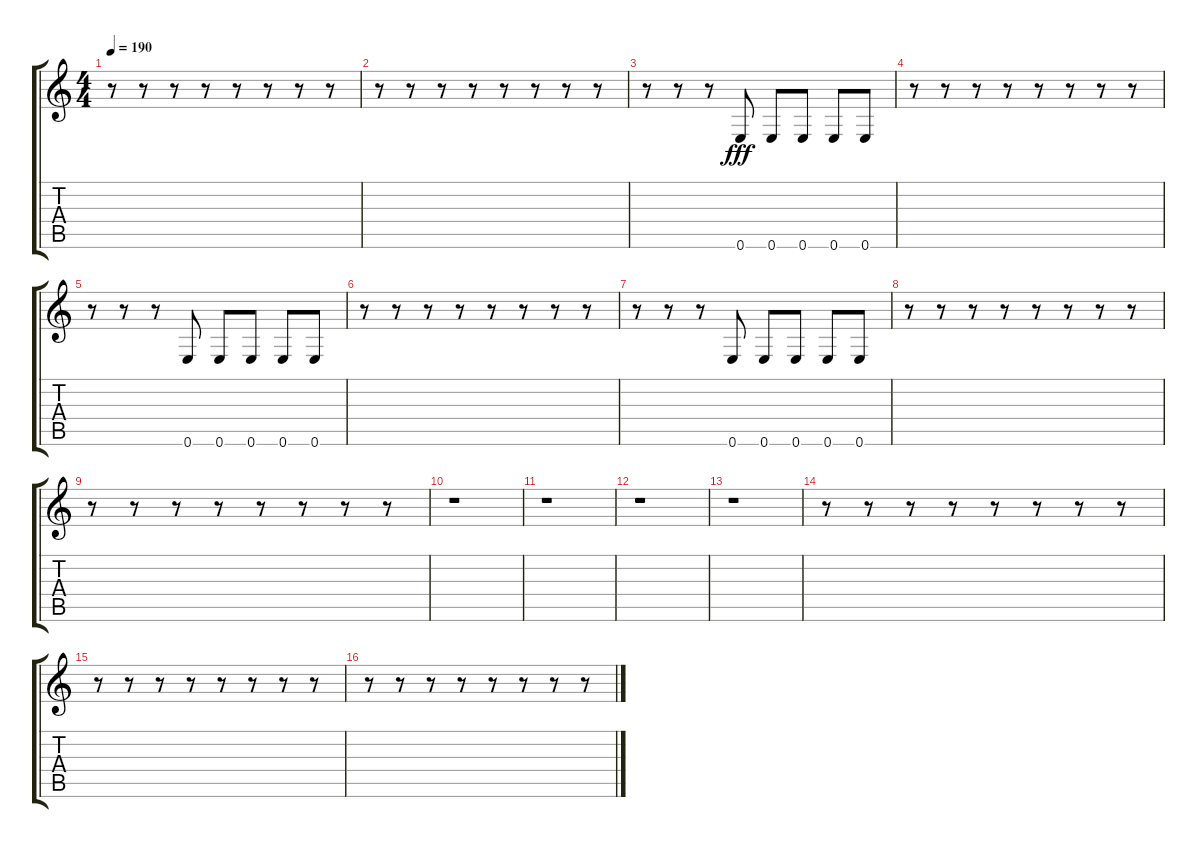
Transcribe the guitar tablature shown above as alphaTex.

\track "" {instrument electricbasspick}
\staff {score tabs}
\tuning (E4 B3 G3 D3 A2 E2) {hide}
\ts (4 4)
\tempo 190
\clef g2
\ks c
r.8{dy fff} r.8 r.8 r.8 r.8 r.8 r.8 r.8 |
r.8 r.8 r.8 r.8 r.8 r.8 r.8 r.8 |
r.8 r.8 r.8 0.6.8 0.6.8 0.6.8 0.6.8 0.6.8 |
r.8 r.8 r.8 r.8 r.8 r.8 r.8 r.8 |
r.8 r.8 r.8 0.6.8 0.6.8 0.6.8 0.6.8 0.6.8 |
r.8 r.8 r.8 r.8 r.8 r.8 r.8 r.8 |
r.8 r.8 r.8 0.6.8 0.6.8 0.6.8 0.6.8 0.6.8 |
r.8 r.8 r.8 r.8 r.8 r.8 r.8 r.8 |
r.8 r.8 r.8 r.8 r.8 r.8 r.8 r.8 |
r.1 |
r.1 |
r.1 |
r.1 |
r.8 r.8 r.8 r.8 r.8 r.8 r.8 r.8 |
r.8 r.8 r.8 r.8 r.8 r.8 r.8 r.8 |
r.8 r.8 r.8 r.8 r.8 r.8 r.8 r.8
